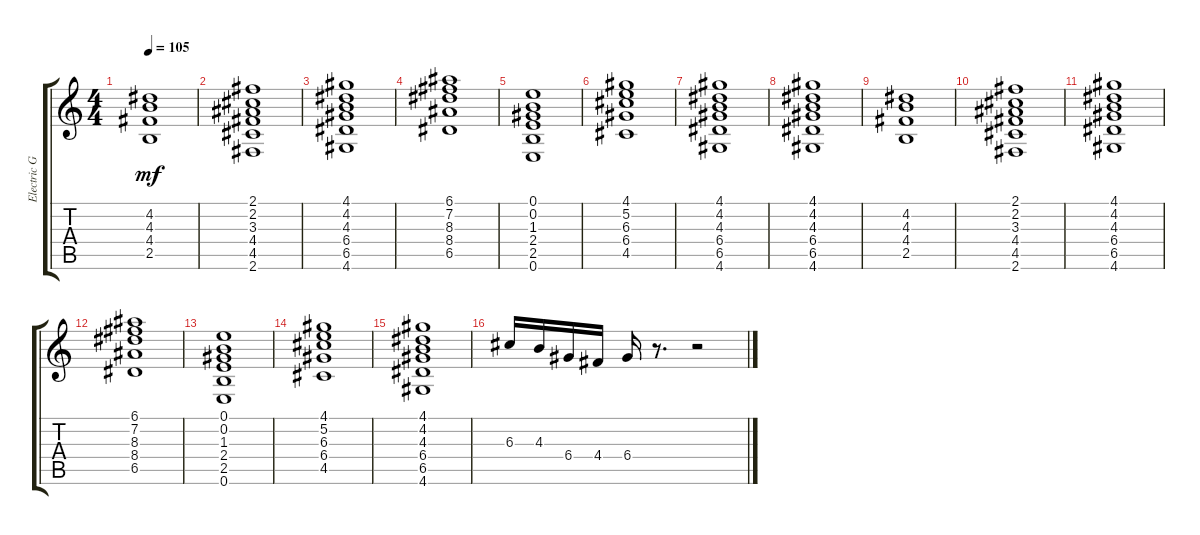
\track ("Electric Guitar" "Electric G") {instrument overdrivenguitar}
\staff {score tabs}
\tuning (E4 B3 G3 D3 A2 E2) {hide}
\ts (4 4)
\tempo 105
\clef g2
\ks c
(4.2 4.3 4.4 2.5).1{dy mf} |
(2.1 2.2 3.3 4.4 4.5 2.6).1 |
(4.1 4.2 4.3 6.4 6.5 4.6).1 |
(6.1 7.2 8.3 8.4 6.5).1 |
(0.1 0.2 1.3 2.4 2.5 0.6).1 |
(4.1 5.2 6.3 6.4 4.5).1 |
(4.1 4.2 4.3 6.4 6.5 4.6).1 |
(4.1 4.2 4.3 6.4 6.5 4.6).1 |
(4.2 4.3 4.4 2.5).1 |
(2.1 2.2 3.3 4.4 4.5 2.6).1 |
(4.1 4.2 4.3 6.4 6.5 4.6).1 |
(6.1 7.2 8.3 8.4 6.5).1 |
(0.1 0.2 1.3 2.4 2.5 0.6).1 |
(4.1 5.2 6.3 6.4 4.5).1 |
(4.1 4.2 4.3 6.4 6.5 4.6).1 |
6.3.16 4.3.16 6.4.16 4.4.16 6.4.16 r.8{d} r.2
